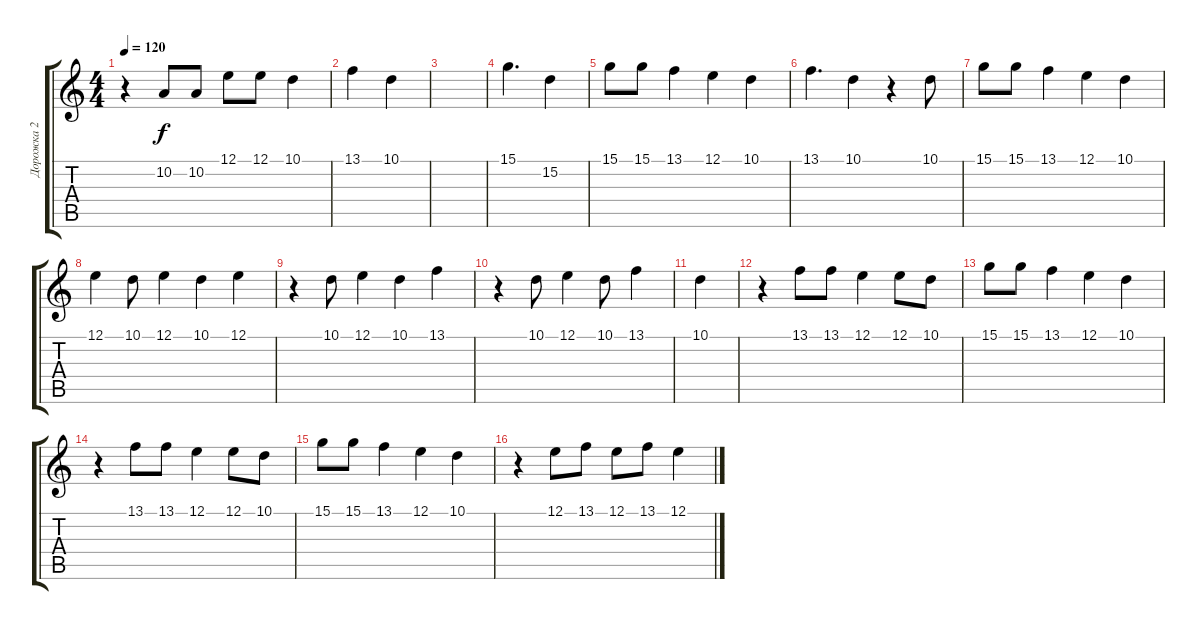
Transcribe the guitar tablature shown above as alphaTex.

\track ("Дорожка 2" "Дорожка 2") {instrument lead3calliope}
\staff {score tabs}
\tuning (E4 B3 G3 D3 A2 E2) {hide}
\ts (4 4)
\tempo 120
\clef g2
\ks c
r.4{dy f} 10.2.8 10.2.8 12.1.8 12.1.8 10.1.4 |
13.1.4 10.1.4 |
|
15.1.4{d} 15.2.4 |
15.1.8 15.1.8 13.1.4 12.1.4 10.1.4 |
13.1.4{d} 10.1.4 r.4 10.1.8 |
15.1.8 15.1.8 13.1.4 12.1.4 10.1.4 |
12.1.4 10.1.8 12.1.4 10.1.4 12.1.4 |
r.4 10.1.8 12.1.4 10.1.4 13.1.4 |
r.4 10.1.8 12.1.4 10.1.8 13.1.4 |
10.1.4 |
r.4 13.1.8 13.1.8 12.1.4 12.1.8 10.1.8 |
15.1.8 15.1.8 13.1.4 12.1.4 10.1.4 |
r.4 13.1.8 13.1.8 12.1.4 12.1.8 10.1.8 |
15.1.8 15.1.8 13.1.4 12.1.4 10.1.4 |
r.4 12.1.8 13.1.8 12.1.8 13.1.8 12.1.4
